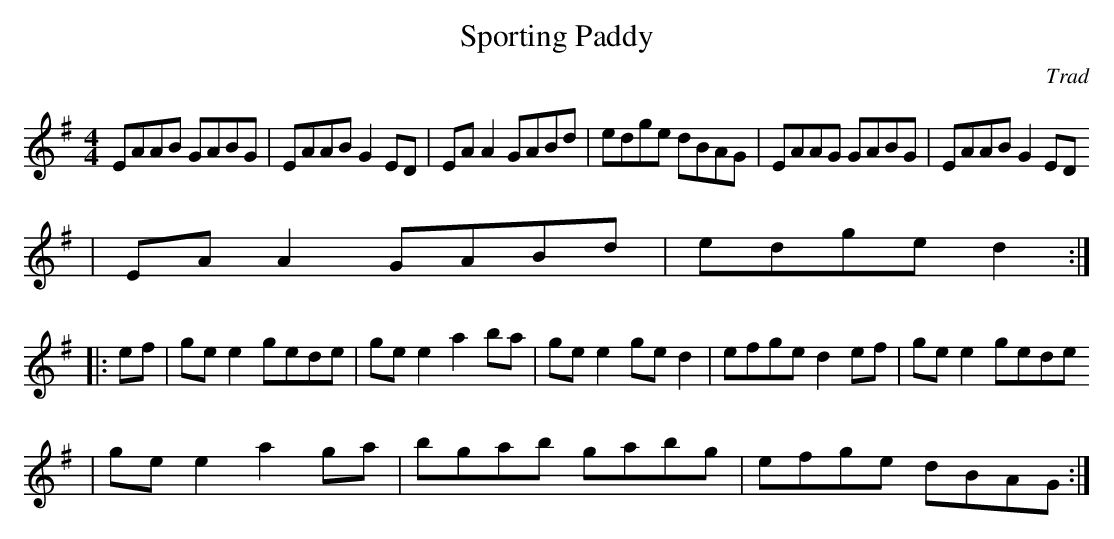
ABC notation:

X:1
T:Sporting Paddy
M:4/4
L:1/8
C:Trad
K:G
EAAB GABG | EAAB G2 ED | EA A2 GABd | edge dBAG | EAAG GABG | EAAB G2 ED
| EA A2 GABd | edge d2 :|
|: ef | ge e2 gede | ge e2 a2 ba | ge e2 ge d2 | efge d2 ef | ge e2 gede
| ge e2 a2 ga | bgab gabg | efge dBAG :|
